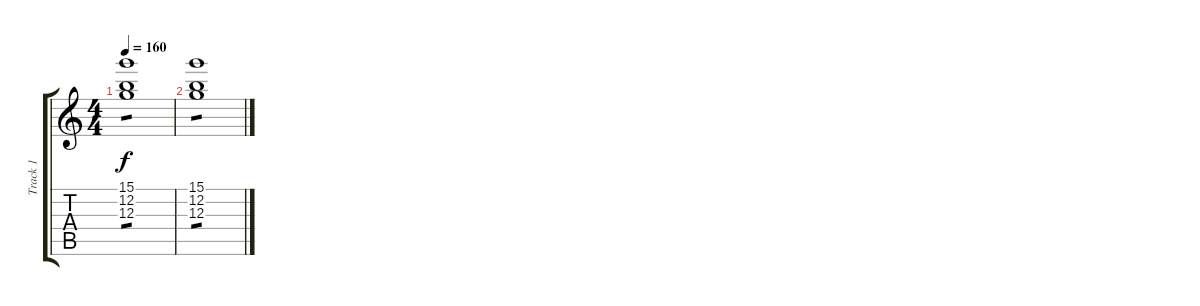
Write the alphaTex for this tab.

\track ("Track 1" "Track 1") {instrument electricguitarclean}
\staff {score tabs}
\tuning (E4 B3 G3 D3 A2 E2) {hide}
\ts (4 4)
\tempo 160
\clef g2
\ks c
(15.1 12.2 12.3).1{tp 1 dy f} |
(15.1 12.2 12.3).1{tp 1}
